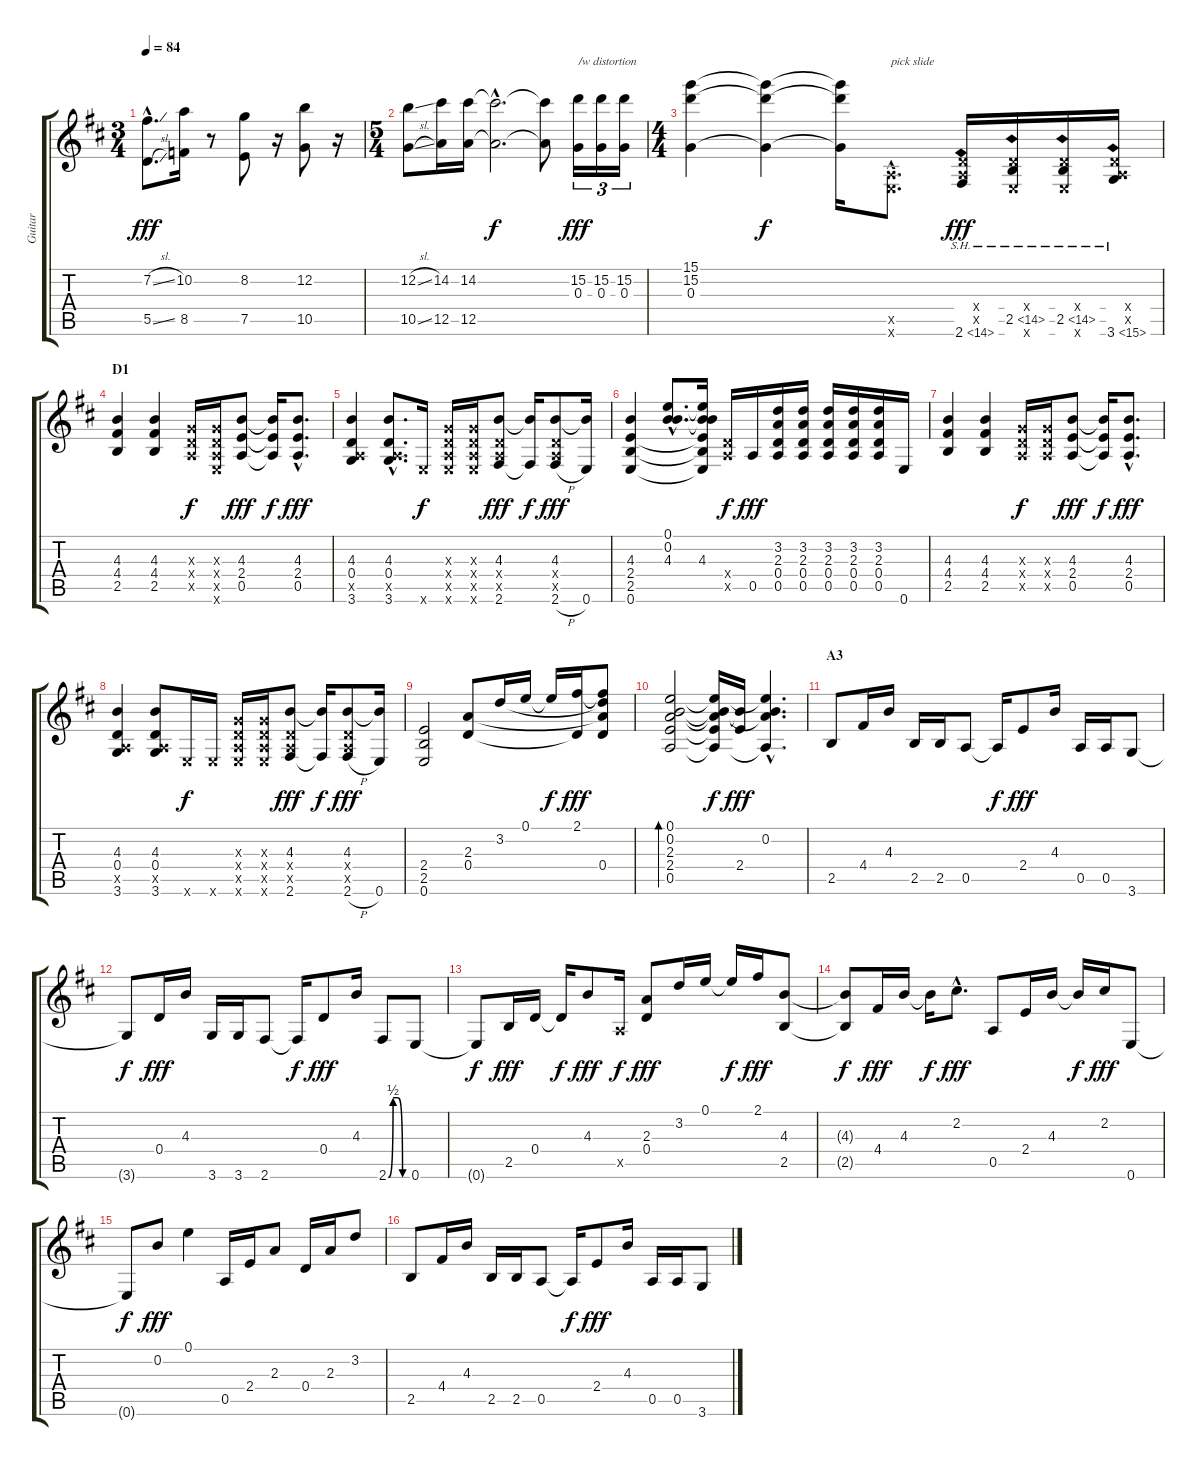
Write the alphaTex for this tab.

\track ("Guitar" "Guitar") {instrument electricguitarclean}
\staff {score tabs}
\tuning (E4 B3 G3 D3 A2 E2) {hide}
\ts (3 4)
\tempo 84
\clef g2
\ks d
(7.2{sl hac} 5.5{sl hac}).8{d dy fff} (10.2 8.5).16 r.8 (8.2 7.5).8 r.16 (12.2 10.5).8 r.16 |
\ts (5 4)
(12.2{sl} 10.5{sl}).8 (14.2 12.5).16 (14.2 12.5).16 (14.2{hac t} 12.5{hac t}).2{d dy f} (14.2{t} 12.5{t}).8 (15.2 0.3).16{tu (3 2) txt "/w distortion" dy fff instrument distortionguitar} (15.2 0.3).16{tu (3 2)} (15.2 0.3).16{tu (3 2)} |
\ts (4 4)
(15.1 15.2 0.3).4 (15.1{t} 15.2{t} 0.3{t}).4{dy f} (15.1{t} 15.2{t} 0.3{t}).16 (0.5{hac x} 0.6{hac x}).8{d txt "pick slide"} (0.4{x} 0.5{x} 2.6{sh 12}).16{dy fff} (0.4{x} 2.5{sh 12} 0.6{x}).16 (0.4{x} 2.5{sh 12} 0.6{x}).16 (0.4{x} 0.5{x} 3.6{sh 12}).16 |
\section ("" "D1")
(4.3 4.4 2.5).4 (4.3 4.4 2.5).4 (0.3{x} 0.4{x} 0.5{x}).16{dy f} (0.3{x} 0.4{x} 0.5{x} 0.6{x}).16 (4.3 2.4 0.5).8{dy fff} (4.3{t} 2.4{t} 0.5{t}).16{dy f} (4.3{hac} 2.4{hac} 0.5{hac}).8{d dy fff} |
(4.3 0.4 0.5{x} 3.6).4 (4.3{hac} 0.4{hac} 0.5{hac x} 3.6{hac}).8{d} 0.6{x}.16{dy f} (0.3{x} 0.4{x} 0.5{x} 0.6{x}).16 (0.3{x} 0.4{x} 0.5{x} 0.6{x}).16 (4.3 0.4{x} 0.5{x} 2.6).8{dy fff} (4.3{t} 2.6{t}).16{dy f} (4.3 0.4{x} 0.5{x} 2.6{h}).8{dy fff} (4.3{t} 0.6).16 |
(4.3 2.4 2.5 0.6).4 (0.1{hac} 0.2{hac} 4.3{hac}).8{d} (0.1{t} 0.2{t} 4.3 2.4{t} 2.5{t} 0.6{t}).16 (0.4{x} 0.5{x}).16{dy f} 0.5.16{dy fff} (3.2 2.3 0.4 0.5).16 (3.2 2.3 0.4 0.5).16 (3.2 2.3 0.4 0.5).16 (3.2 2.3 0.4 0.5).16 (3.2 2.3 0.4 0.5).16 0.6.16 |
(4.3 4.4 2.5).4 (4.3 4.4 2.5).4 (0.3{x} 0.4{x} 0.5{x}).16{dy f} (0.3{x} 0.4{x} 0.5{x}).16 (4.3 2.4 0.5).8{dy fff} (4.3{t} 2.4{t} 0.5{t}).16{dy f} (4.3{hac} 2.4{hac} 0.5{hac}).8{d dy fff} |
(4.3 0.4 0.5{x} 3.6).4 (4.3 0.4 0.5{x} 3.6).8 0.6{x}.16{dy f} 0.6{x}.16 (0.3{x} 0.4{x} 0.5{x} 0.6{x}).16 (0.3{x} 0.4{x} 0.5{x} 0.6{x}).16 (4.3 0.4{x} 0.5{x} 2.6).8{dy fff} (4.3{t} 2.6{t}).16{dy f} (4.3 0.4{x} 0.5{x} 2.6{h}).8{dy fff} (4.3{t} 0.6).16 |
(2.4 2.5 0.6).2 (2.3 0.4).8 3.2.16 0.1.16 0.1{t}.16{dy f} (2.1 0.4{t}).16{dy fff} (2.1{t} 3.2{t} 2.3{t} 0.4).8 |
(0.1 0.2 2.3 2.4 0.5).2{bd 240} (0.1{t} 0.2{t} 2.3{t} 2.4{t} 0.5{t}).16{dy f} (0.2{t} 2.4).16{dy fff} (0.1{hac t} 0.2{hac} 2.3{hac t} 0.5{hac t}).4{d} |
\section ("" "A3")
2.5.8{instrument overdrivenguitar} 4.4.16 4.3.16 2.5.16 2.5.16 0.5.8 0.5{t}.16{dy f} 2.4.8{dy fff} 4.3.16 0.5.16 0.5.16 3.6.8 |
3.6{t}.8{dy f} 0.4.16{dy fff} 4.3.16 3.6.16 3.6.16 2.6.8 2.6{t}.16{dy f} 0.4.8{dy fff} 4.3.16 2.6{be (custom 0 0 15 2 30 2 45 0 60 0)}.8 0.6.8 |
0.6{t}.8{dy f} 2.5.16{dy fff} 0.4.16 0.4{t}.16{dy f} 4.3.8{dy fff} 0.5{x}.16{dy f} (2.3 0.4).8{dy fff} 3.2.16 0.1.16 0.1{t}.16{dy f} 2.1.16{dy fff} (4.3 2.5).8 |
(4.3{t} 2.5{t}).8{dy f} 4.4.16{dy fff} 4.3.16 4.3{t}.16{dy f} 2.2{hac}.8{d dy fff} 0.5.8 2.4.16 4.3.16 4.3{t}.16{dy f} 2.2.16{dy fff} 0.6.8 |
0.6{t}.8{dy f} 0.2.8{dy fff} 0.1.4 0.5.16 2.4.16 2.3.8 0.4.16 2.3.16 3.2.8 |
2.5.8 4.4.16 4.3.16 2.5.16 2.5.16 0.5.8 0.5{t}.16{dy f} 2.4.8{dy fff} 4.3.16 0.5.16 0.5.16 3.6.8
